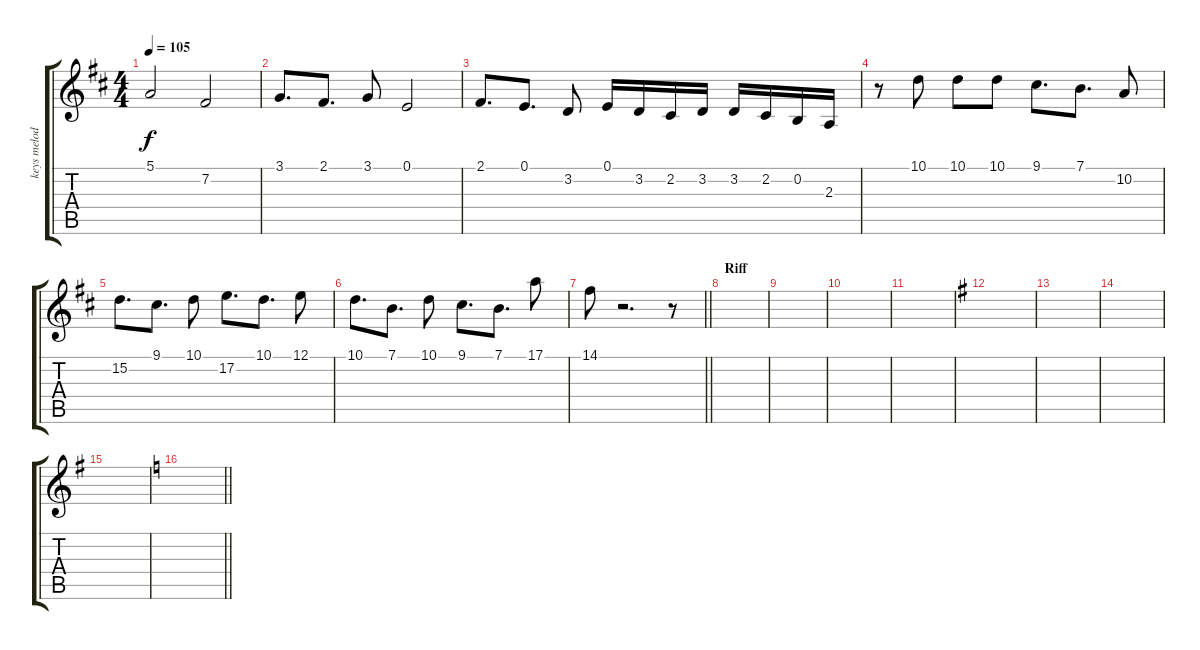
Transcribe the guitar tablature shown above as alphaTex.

\track ("keys melody" "keys melod") {instrument stringensemble1}
\staff {score tabs}
\tuning (E4 B3 G3 D3 A2 E2) {hide}
\ts (4 4)
\tempo 105
\clef g2
\ks bminor
5.1.2{dy f} 7.2.2 |
3.1.8{d} 2.1.8{d} 3.1.8 0.1.2 |
2.1.8{d} 0.1.8{d} 3.2.8 0.1.16 3.2.16 2.2.16 3.2.16 3.2.16 2.2.16 0.2.16 2.3.16 |
r.8 10.1.8 10.1.8 10.1.8 9.1.8{d} 7.1.8{d} 10.2.8 |
15.2.8{d} 9.1.8{d} 10.1.8 17.2.8{d} 10.1.8{d} 12.1.8 |
10.1.8{d} 7.1.8{d} 10.1.8 9.1.8{d} 7.1.8{d} 17.1.8 |
\barLineRight lightlight
14.1.8 r.2{d} r.8 |
\section ("" "Riff")
|
|
|
|
\ks eminor
|
|
|
|
\barLineRight lightlight
\ks aminor
